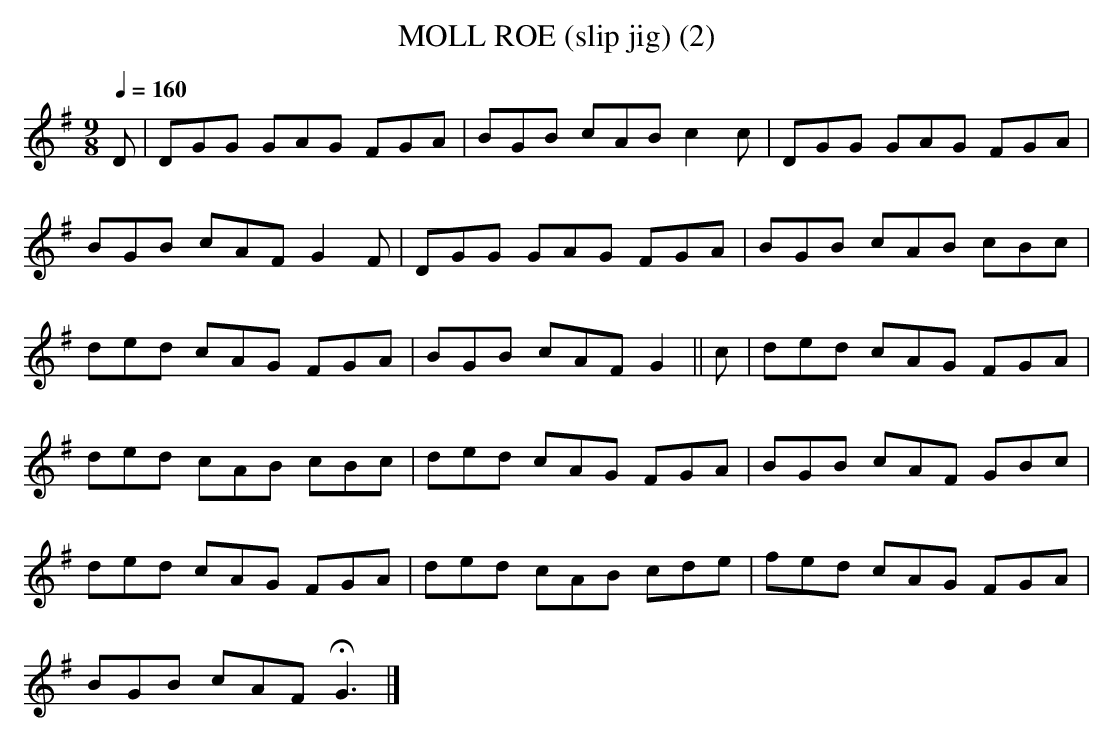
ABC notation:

X:1
T:MOLL ROE (slip jig) (2)
Q:1/4=160
M:9/8
L:1/8
K:G
D|DGG GAG FGA|BGB cAB c2c|DGG GAG FGA|
BGB cAF G2F|DGG GAG FGA|BGB cAB cBc|
ded cAG FGA|BGB cAF G2||c|ded cAG FGA|
ded cAB cBc|ded cAG FGA|BGB cAF GBc|
ded cAG FGA|ded cAB cde|fed cAG FGA|
BGB cAF HG3|]
